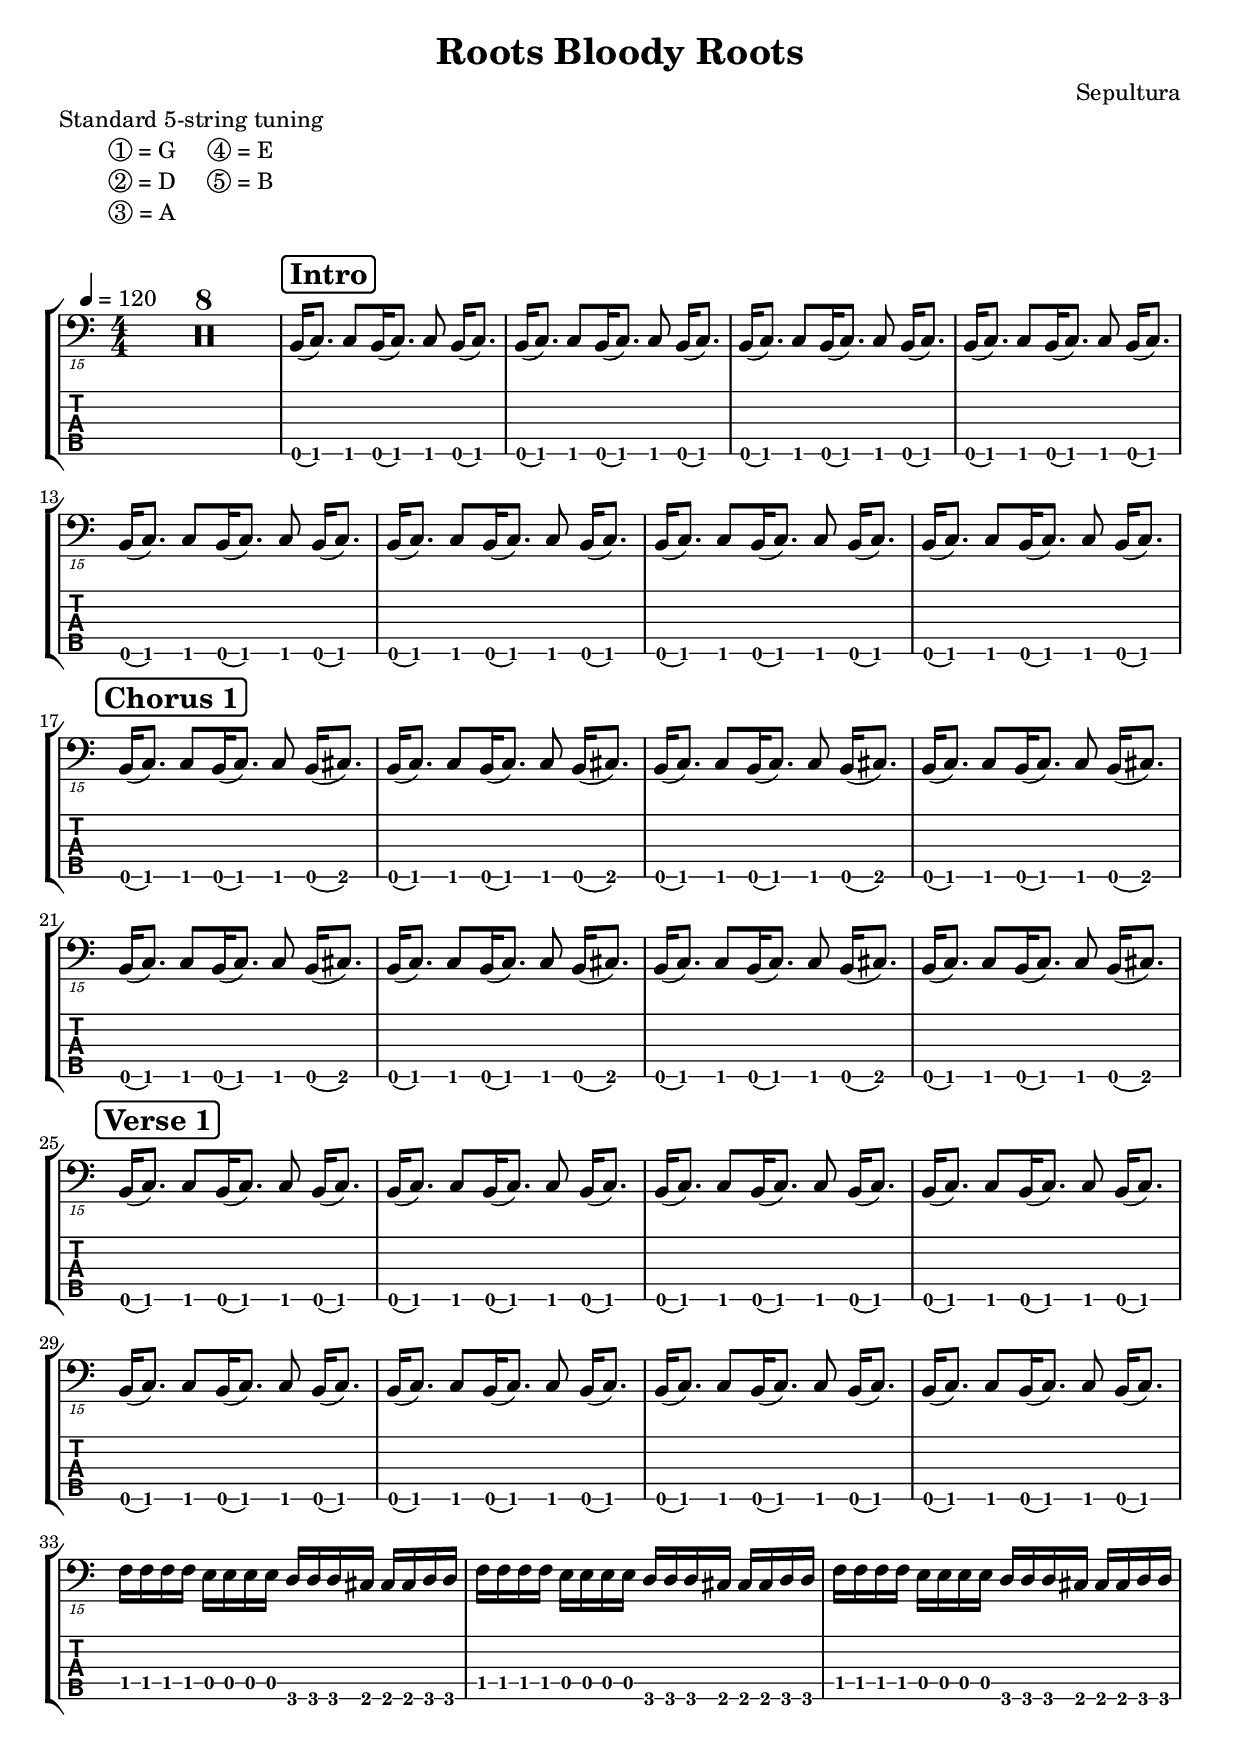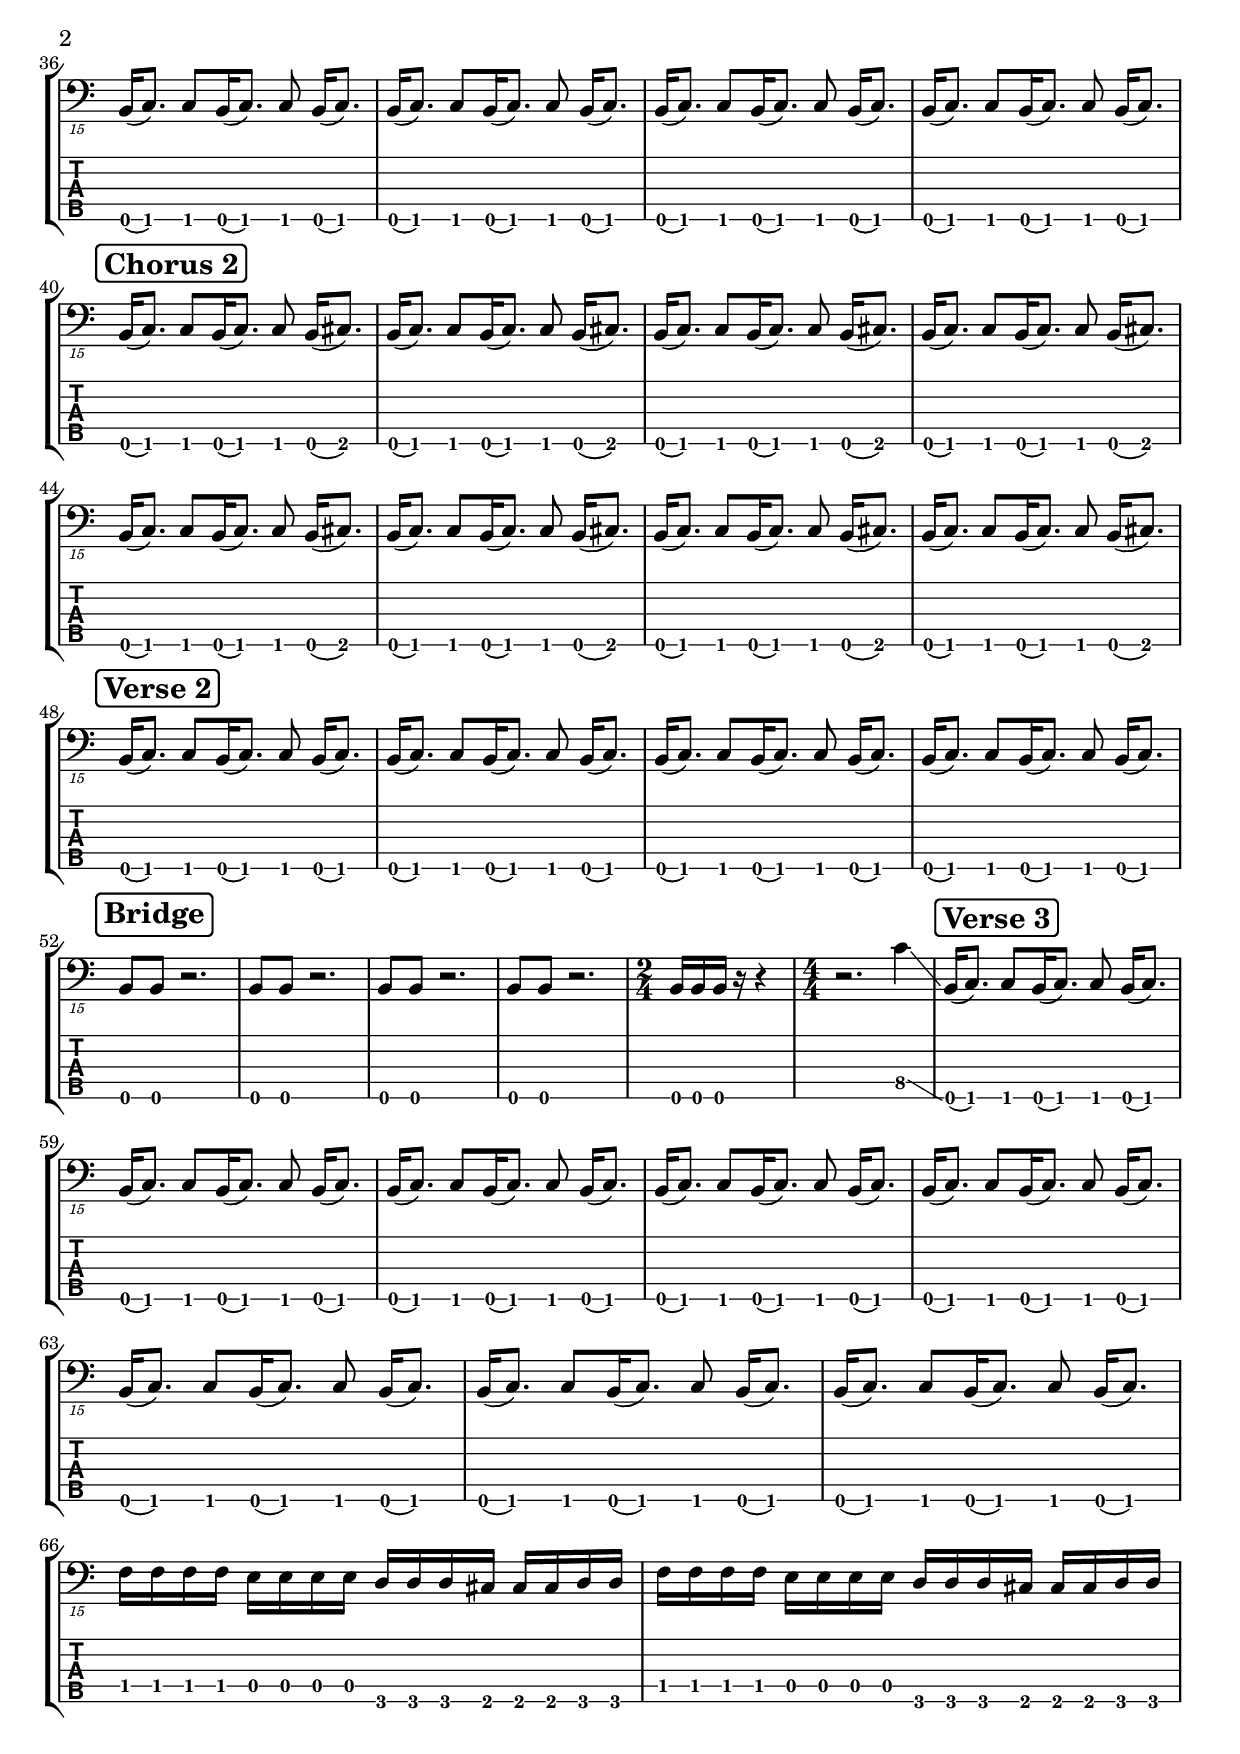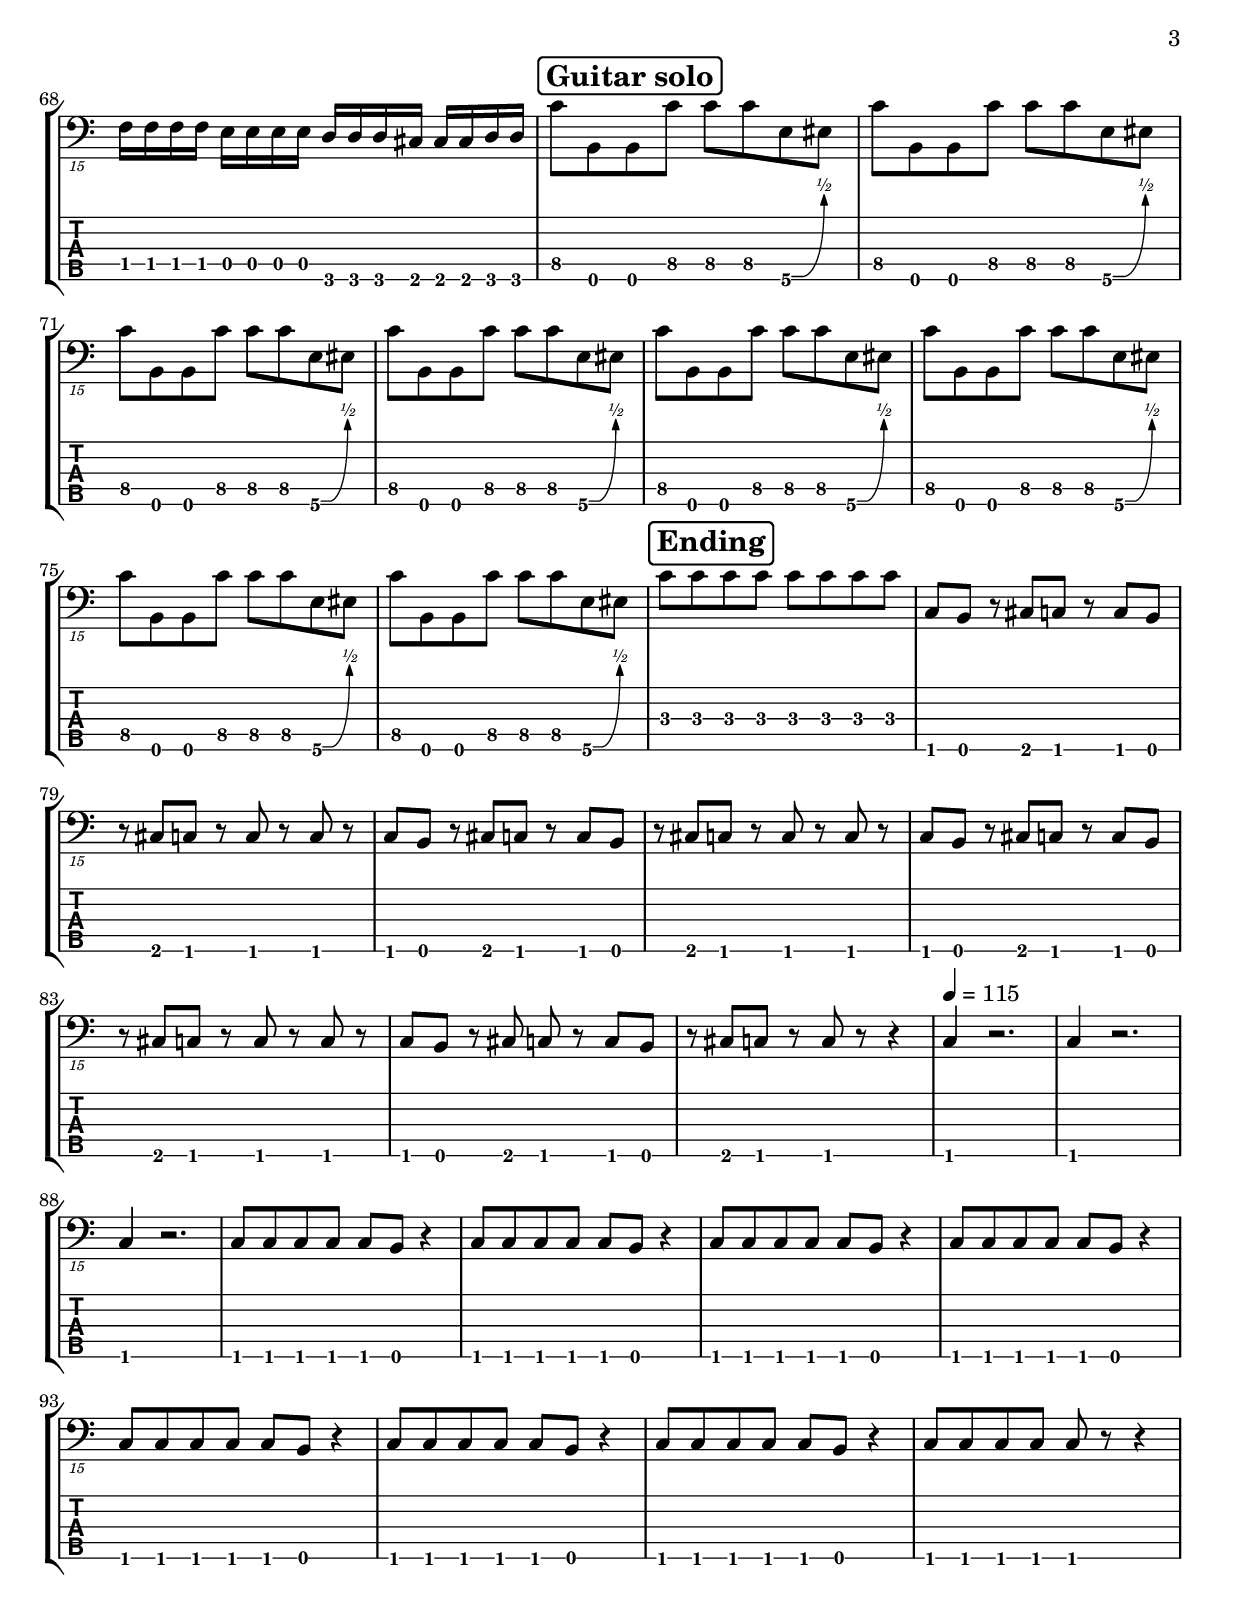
\version "2.23.0"

\include "articulate.ly"

\header {
  title = "Roots Bloody Roots"
  composer = "Sepultura"
  author = \markup \fromproperty #'header:composer
  subject = \markup \concat {
    "Bass partition for “"
    \fromproperty #'header:title
    "” by "
    \fromproperty #'header:composer
  }
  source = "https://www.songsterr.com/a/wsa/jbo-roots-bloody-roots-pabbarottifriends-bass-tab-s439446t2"
  keywords = #(string-join '(
    "music"
    "partition"
    "bass"
  ) ", ")
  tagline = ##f
}

\paper {
  indent = 0\mm
  markup-system-spacing.padding = 3
}

section = #(define-music-function (text) (string?) #{
  \once \override Score.RehearsalMark.self-alignment-X = #LEFT
  \once \override Score.RehearsalMark.padding = #2
  \mark \markup \override #'(thickness . 2) \rounded-box \bold #text
#})

intro = {
  b,,16( c8.) c8[ b16( c8.)] c8 b16([ c8.)]
}

chorus = {
  b16( c8.) c8[ b16( c8.)] c8 b16([ cis8.)]
}

verse = {
  \repeat unfold 4 f16
  \repeat unfold 4 e
  \repeat unfold 3 d
  \repeat unfold 3 cis
  \repeat unfold 2 d
}

solo = {
  c8\4 b, b c'\4 c\4 c\4 e,8\5\^ eis
}

song = \relative c {
  \numericTimeSignature
  \time 4/4
  % Don't put the initial silence in the MIDI
  \tag #'score {
    \compressMMRests R1*8
  }
  \override Score.RehearsalMark.self-alignment-X = #LEFT
  \section "Intro"
  \repeat unfold 8 \intro
  \section "Chorus 1"
  \repeat unfold 8 \chorus
  \break
  \section "Verse 1"
  \repeat unfold 8 \relative c \intro
  \break
  \repeat unfold 3 \verse
  \repeat unfold 4 \relative c \intro
  \break
  \section "Chorus 2"
  \repeat unfold 8 \chorus
  \break
  \section "Verse 2"
  \repeat unfold 4 \relative c \intro
  \break
  \section "Bridge"
  \repeat unfold 4 {
    b8 b r2.
  }
  \time 2/4
  \partial 2
  b16 b b r16 r4
  \time 4/4
  r2. c'4\4 \glissando
  \section "Verse 3"
  \repeat unfold 8 \relative c \intro
  \break
  \repeat unfold 3 \relative c,, \verse
  \section "Guitar solo"
  \repeat unfold 8 \solo
  \section "Ending"
  \repeat unfold 8 { c'8 }
  \repeat unfold 3 {
    c, b r cis[ c] r c b
    r cis c r c r c r
  }
  c b r cis c r c b
  r cis c r c r8 r4
  \tempo 4 = 115
  \repeat unfold 3 {
    c4 r2.
  }
  \repeat unfold 7 {
    \repeat unfold 5 { c8 } b r4
  }
  \repeat unfold 5 { c8 } r8 r4
}

staff = \new StaffGroup \with {
  midiInstrument = #"electric bass (finger)"
} <<
  \new Staff {
    \clef "bass_15"
    \once \override Score.MetronomeMark.extra-offset = #'(-3 . 0)
    \tempo 4 = 120
    \song
  }
  \new TabStaff \with { stringTunings = #bass-five-string-tuning } {
    \clef moderntab
    \song
  }
>>

\markup {
  \center-column {
    \line{Standard 5-string tuning}
    \concat{
       \left-column{
        \line{\circle 1 = G}
        \line{\circle 2 = D}
        \line{\circle 3 = A}
      }
      \hspace #3
      \right-column{
        \line{\circle 4 = E}
        \line{\circle 5 = B}
      }
    }
  }
}

\score {
  \keepWithTag #'score \staff
  \layout {
    \context {
      \Voice
      \omit StringNumber
    }
    \context {
      \TabVoice
      \consists "Bend_spanner_engraver"
    }
  }
}

\score {
  \unfoldRepeats \articulate \keepWithTag #'midi \staff
  \midi {}
}
